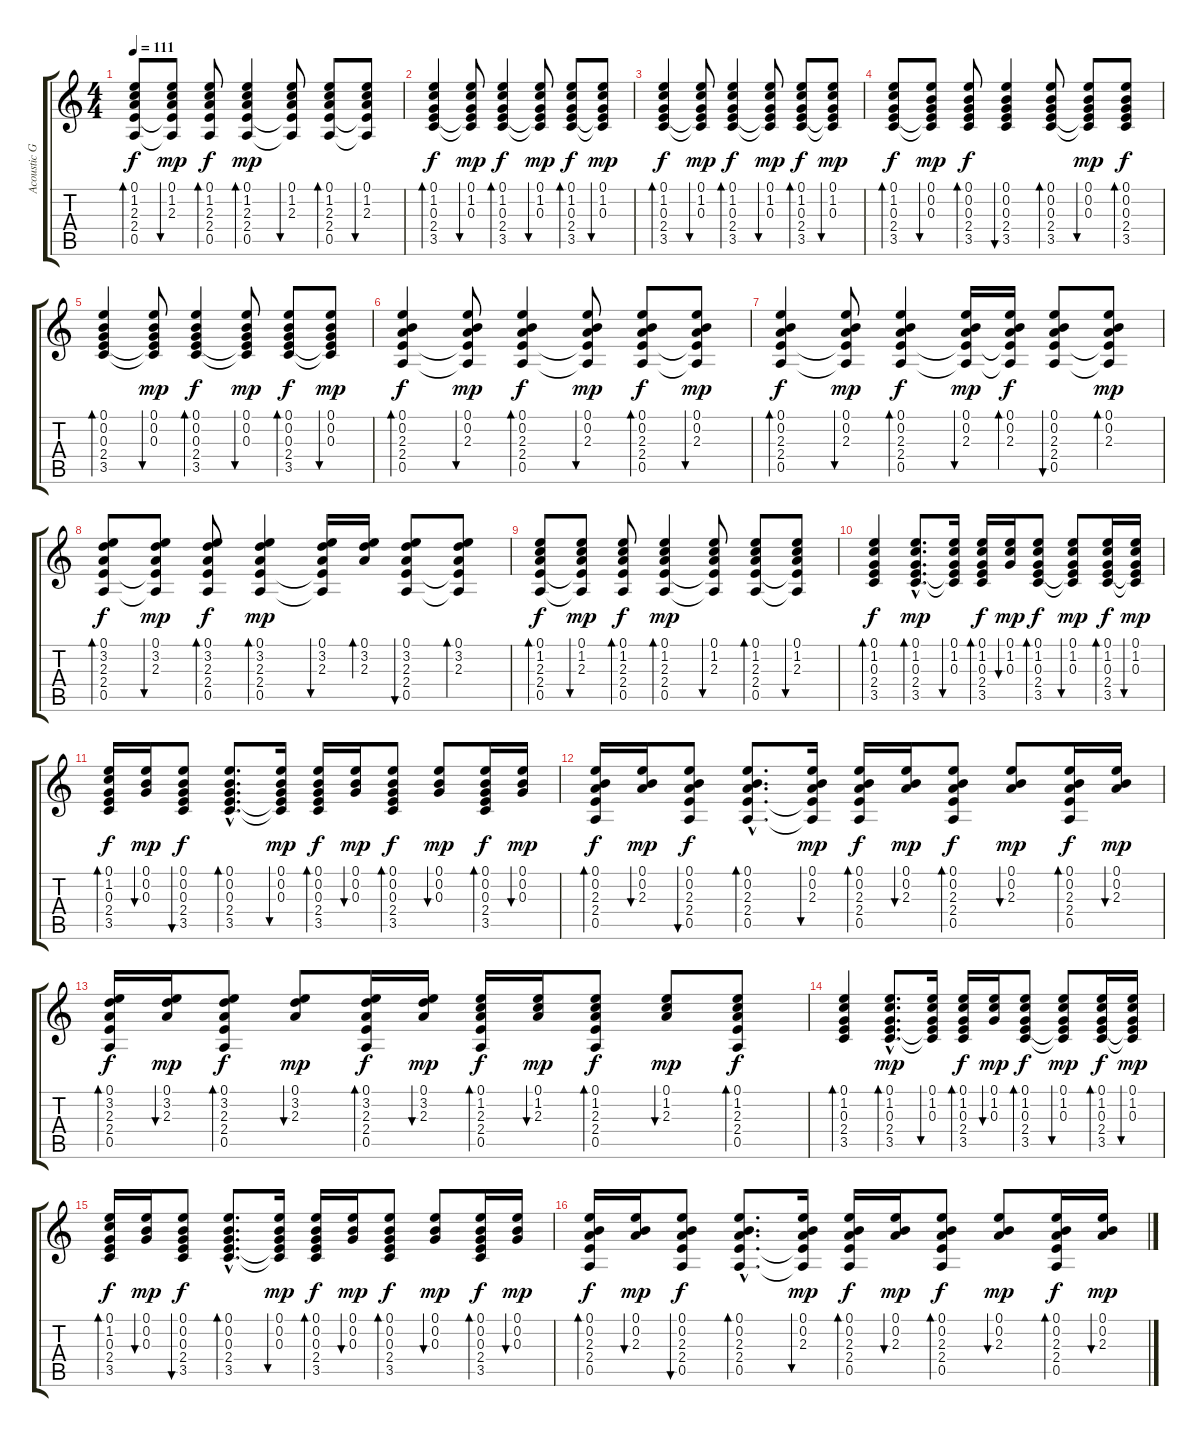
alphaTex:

\track ("Acoustic Guitar" "Acoustic G") {instrument acousticguitarsteel}
\staff {score tabs}
\tuning (E4 B3 G3 D3 A2 E2) {hide}
\ts (4 4)
\tempo 111
\clef g2
\ks c
(0.1 1.2 2.3 2.4 0.5).8{bd 30 dy f} (0.1 1.2 2.3 2.4{t} 0.5{t}).8{bu 30 dy mp} (0.1 1.2 2.3 2.4 0.5).8{bd 30 dy f} (0.1 1.2 2.3 2.4 0.5).4{bd 30 dy mp} (0.1 1.2 2.3 2.4{t} 0.5{t}).8{bu 30} (0.1 1.2 2.3 2.4 0.5).8{bd 30} (0.1 1.2 2.3 2.4{t} 0.5{t}).8{bu 30} |
(0.1 1.2 0.3 2.4 3.5).4{bd 30 dy f} (0.1 1.2 0.3 2.4{t} 3.5{t}).8{bu 30 dy mp} (0.1 1.2 0.3 2.4 3.5).4{bd 30 dy f} (0.1 1.2 0.3 2.4{t} 3.5{t}).8{bu 30 dy mp} (0.1 1.2 0.3 2.4 3.5).8{bd 30 dy f} (0.1 1.2 0.3 2.4{t} 3.5{t}).8{bu 30 dy mp} |
(0.1 1.2 0.3 2.4 3.5).4{bd 30 dy f} (0.1 1.2 0.3 2.4{t} 3.5{t}).8{bu 30 dy mp} (0.1 1.2 0.3 2.4 3.5).4{bd 30 dy f} (0.1 1.2 0.3 2.4{t} 3.5{t}).8{bu 30 dy mp} (0.1 1.2 0.3 2.4 3.5).8{bd 30 dy f} (0.1 1.2 0.3 2.4{t} 3.5{t}).8{bu 30 dy mp} |
(0.1 1.2 0.3 2.4 3.5).8{bd 30 dy f} (0.1 0.2 0.3 2.4{t} 3.5{t}).8{bu 30 dy mp} (0.1 0.2 0.3 2.4 3.5).8{bd 30 dy f} (0.1 0.2 0.3 2.4 3.5).4{bu 30} (0.1 0.2 0.3 2.4 3.5).8{bd 30} (0.1 0.2 0.3 2.4{t} 3.5{t}).8{bu 30 dy mp} (0.1 0.2 0.3 2.4 3.5).8{bd 30 dy f} |
(0.1 0.2 0.3 2.4 3.5).4{bd 30} (0.1 0.2 0.3 2.4{t} 3.5{t}).8{bu 30 dy mp} (0.1 0.2 0.3 2.4 3.5).4{bd 30 dy f} (0.1 0.2 0.3 2.4{t} 3.5{t}).8{bu 30 dy mp} (0.1 0.2 0.3 2.4 3.5).8{bd 30 dy f} (0.1 0.2 0.3 2.4{t} 3.5{t}).8{bu 30 dy mp} |
(0.1 0.2 2.3 2.4 0.5).4{bd 30 dy f} (0.1 0.2 2.3 2.4{t} 0.5{t}).8{bu 30 dy mp} (0.1 0.2 2.3 2.4 0.5).4{bd 30 dy f} (0.1 0.2 2.3 2.4{t} 0.5{t}).8{bu 30 dy mp} (0.1 0.2 2.3 2.4 0.5).8{bd 30 dy f} (0.1 0.2 2.3 2.4{t} 0.5{t}).8{bu 30 dy mp} |
(0.1 0.2 2.3 2.4 0.5).4{bd 30 dy f} (0.1 0.2 2.3 2.4{t} 0.5{t}).8{bu 30 dy mp} (0.1 0.2 2.3 2.4 0.5).4{bd 30 dy f} (0.1 0.2 2.3 2.4{t} 0.5{t}).16{bu 30 dy mp} (0.1 0.2 2.3 2.4{t} 0.5{t}).16{bd 30 dy f} (0.1 0.2 2.3 2.4 0.5).8{bu 30} (0.1 0.2 2.3 2.4{t} 0.5{t}).8{bd 30 dy mp} |
(0.1 3.2 2.3 2.4 0.5).8{bd 30 dy f} (0.1 3.2 2.3 2.4{t} 0.5{t}).8{bu 30 dy mp} (0.1 3.2 2.3 2.4 0.5).8{bd 30 dy f} (0.1 3.2 2.3 2.4 0.5).4{bd 30 dy mp} (0.1 3.2 2.3 2.4{t} 0.5{t}).16{bu 30} (0.1 3.2 2.3).16{bd 30} (0.1 3.2 2.3 2.4 0.5).8{bu 30} (0.1 3.2 2.3 2.4{t} 0.5{t}).8{bd 30} |
(0.1 1.2 2.3 2.4 0.5).8{bd 30 dy f} (0.1 1.2 2.3 2.4{t} 0.5{t}).8{bu 30 dy mp} (0.1 1.2 2.3 2.4 0.5).8{bd 30 dy f} (0.1 1.2 2.3 2.4 0.5).4{bd 30 dy mp} (0.1 1.2 2.3 2.4{t} 0.5{t}).8{bu 30} (0.1 1.2 2.3 2.4 0.5).8{bd 30} (0.1 1.2 2.3 2.4{t} 0.5{t}).8{bu 30} |
(0.1 1.2 0.3 2.4 3.5).4{bd 30 dy f} (0.1{hac} 1.2{hac} 0.3{hac} 2.4{hac} 3.5{hac}).8{d bd 30 dy mp} (0.1 1.2 0.3 2.4{t} 3.5{t}).16{bu 30} (0.1 1.2 0.3 2.4 3.5).16{bd 30 dy f} (0.1 1.2 0.3).16{bu 30 dy mp} (0.1 1.2 0.3 2.4 3.5).8{bd 30 dy f} (0.1 1.2 0.3 2.4{t} 3.5{t}).8{bu 30 dy mp} (0.1 1.2 0.3 2.4 3.5).16{bd 30 dy f} (0.1 1.2 0.3 2.4{t} 3.5{t}).16{bu 30 dy mp} |
(0.1 1.2 0.3 2.4 3.5).16{bd 30 dy f} (0.1 0.2 0.3).16{bu 30 dy mp} (0.1 0.2 0.3 2.4 3.5).8{bu 30 dy f} (0.1{hac} 0.2{hac} 0.3{hac} 2.4{hac} 3.5{hac}).8{d bd 30} (0.1 0.2 0.3 2.4{t} 3.5{t}).16{bu 30 dy mp} (0.1 0.2 0.3 2.4 3.5).16{bd 30 dy f} (0.1 0.2 0.3).16{bu 30 dy mp} (0.1 0.2 0.3 2.4 3.5).8{bd 30 dy f} (0.1 0.2 0.3).8{bu 30 dy mp} (0.1 0.2 0.3 2.4 3.5).16{bd 30 dy f} (0.1 0.2 0.3).16{bu 30 dy mp} |
(0.1 0.2 2.3 2.4 0.5).16{bd 30 dy f} (0.1 0.2 2.3).16{bu 30 dy mp} (0.1 0.2 2.3 2.4 0.5).8{bu 30 dy f} (0.1{hac} 0.2{hac} 2.3{hac} 2.4{hac} 0.5{hac}).8{d bd 30} (0.1 0.2 2.3 2.4{t} 0.5{t}).16{bu 30 dy mp} (0.1 0.2 2.3 2.4 0.5).16{bd 30 dy f} (0.1 0.2 2.3).16{bu 30 dy mp} (0.1 0.2 2.3 2.4 0.5).8{bd 30 dy f} (0.1 0.2 2.3).8{bu 30 dy mp} (0.1 0.2 2.3 2.4 0.5).16{bd 30 dy f} (0.1 0.2 2.3).16{bu 30 dy mp} |
(0.1 3.2 2.3 2.4 0.5).16{bd 30 dy f} (0.1 3.2 2.3).16{bu 30 dy mp} (0.1 3.2 2.3 2.4 0.5).8{bd 30 dy f} (0.1 3.2 2.3).8{bu 30 dy mp} (0.1 3.2 2.3 2.4 0.5).16{bd 30 dy f} (0.1 3.2 2.3).16{bu 30 dy mp} (0.1 1.2 2.3 2.4 0.5).16{bd 30 dy f} (0.1 1.2 2.3).16{bu 30 dy mp} (0.1 1.2 2.3 2.4 0.5).8{bd 30 dy f} (0.1 1.2 2.3).8{bu 30 dy mp} (0.1 1.2 2.3 2.4 0.5).8{bd 30 dy f} |
(0.1 1.2 0.3 2.4 3.5).4{bd 30} (0.1{hac} 1.2{hac} 0.3{hac} 2.4{hac} 3.5{hac}).8{d bd 30 dy mp} (0.1 1.2 0.3 2.4{t} 3.5{t}).16{bu 30} (0.1 1.2 0.3 2.4 3.5).16{bd 30 dy f} (0.1 1.2 0.3).16{bu 30 dy mp} (0.1 1.2 0.3 2.4 3.5).8{bd 30 dy f} (0.1 1.2 0.3 2.4{t} 3.5{t}).8{bu 30 dy mp} (0.1 1.2 0.3 2.4 3.5).16{bd 30 dy f} (0.1 1.2 0.3 2.4{t} 3.5{t}).16{bu 30 dy mp} |
(0.1 1.2 0.3 2.4 3.5).16{bd 30 dy f} (0.1 0.2 0.3).16{bu 30 dy mp} (0.1 0.2 0.3 2.4 3.5).8{bu 30 dy f} (0.1{hac} 0.2{hac} 0.3{hac} 2.4{hac} 3.5{hac}).8{d bd 30} (0.1 0.2 0.3 2.4{t} 3.5{t}).16{bu 30 dy mp} (0.1 0.2 0.3 2.4 3.5).16{bd 30 dy f} (0.1 0.2 0.3).16{bu 30 dy mp} (0.1 0.2 0.3 2.4 3.5).8{bd 30 dy f} (0.1 0.2 0.3).8{bu 30 dy mp} (0.1 0.2 0.3 2.4 3.5).16{bd 30 dy f} (0.1 0.2 0.3).16{bu 30 dy mp} |
(0.1 0.2 2.3 2.4 0.5).16{bd 30 dy f} (0.1 0.2 2.3).16{bu 30 dy mp} (0.1 0.2 2.3 2.4 0.5).8{bu 30 dy f} (0.1{hac} 0.2{hac} 2.3{hac} 2.4{hac} 0.5{hac}).8{d bd 30} (0.1 0.2 2.3 2.4{t} 0.5{t}).16{bu 30 dy mp} (0.1 0.2 2.3 2.4 0.5).16{bd 30 dy f} (0.1 0.2 2.3).16{bu 30 dy mp} (0.1 0.2 2.3 2.4 0.5).8{bd 30 dy f} (0.1 0.2 2.3).8{bu 30 dy mp} (0.1 0.2 2.3 2.4 0.5).16{bd 30 dy f} (0.1 0.2 2.3).16{bu 30 dy mp}
